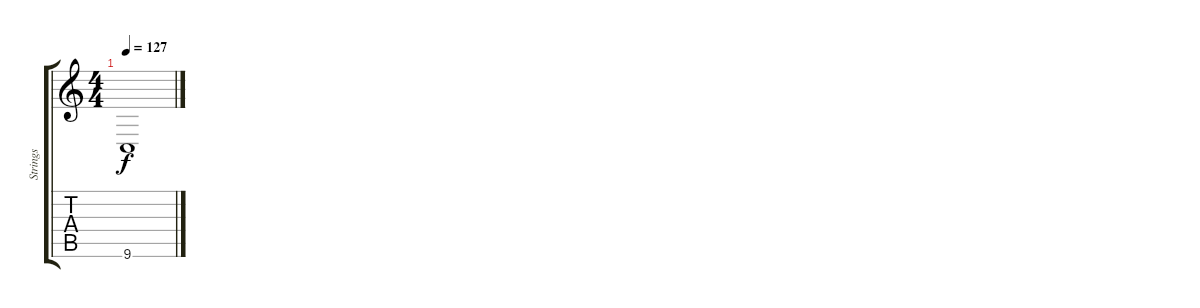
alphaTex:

\track ("Strings" "Strings") {instrument stringensemble1}
\staff {score tabs}
\tuning (Eb4 Bb3 Gb3 Db3 Ab2 Eb2) {hide}
\ts (4 4)
\tempo 127
\clef g2
\ks c
9.6{t}.1{dy f volume 0}
